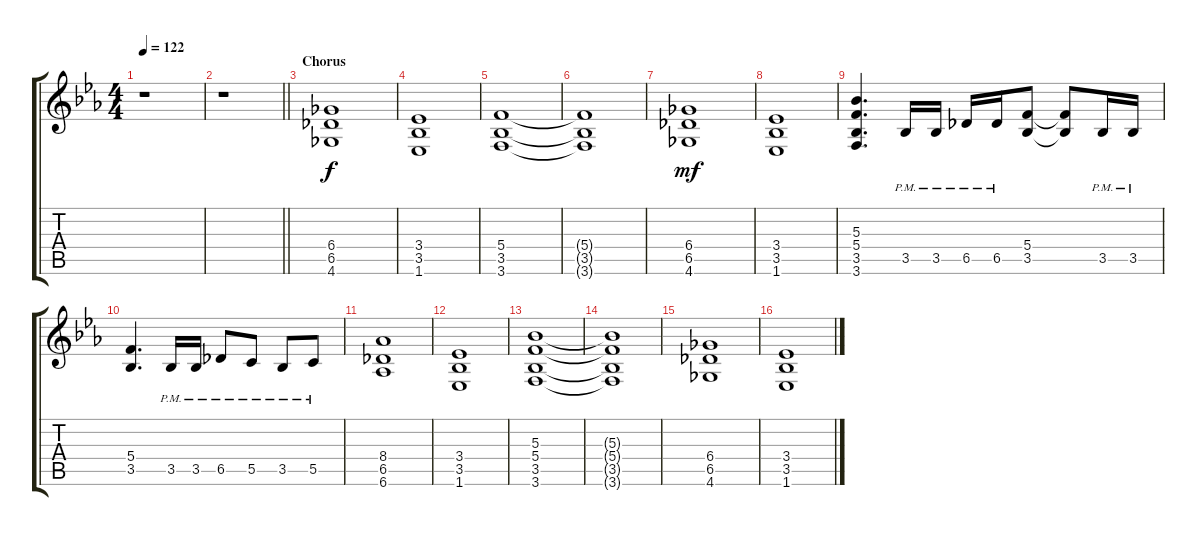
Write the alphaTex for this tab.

\track "" {instrument distortionguitar}
\staff {score tabs}
\tuning (D4 A3 F3 C3 G2 D2) {hide}
\ts (4 4)
\tempo 122
\clef g2
\ks eb
r.1{dy f} |
\barLineRight lightlight
r.1 |
\section ("" "Chorus")
(6.4 6.5 4.6).1 |
(3.4 3.5 1.6).1 |
(5.4 3.5 3.6).1 |
(5.4{t} 3.5{t} 3.6{t}).1 |
(6.4 6.5 4.6).1{dy mf} |
(3.4 3.5 1.6).1 |
(5.3 5.4 3.5 3.6).4{d} 3.5{pm}.16 3.5{pm}.16 6.5{pm}.16 6.5{pm}.16 (5.4 3.5).8 (5.4{t} 3.5{t}).8 3.5{pm}.16 3.5{pm}.16 |
(5.4 3.5).4{d} 3.5{pm}.16 3.5{pm}.16 6.5{pm}.8 5.5{pm}.8 3.5{pm}.8 5.5{pm}.8 |
(8.4 6.5 6.6).1 |
(3.4 3.5 1.6).1 |
(5.3 5.4 3.5 3.6).1 |
(5.3{t} 5.4{t} 3.5{t} 3.6{t}).1 |
(6.4 6.5 4.6).1 |
(3.4 3.5 1.6).1
